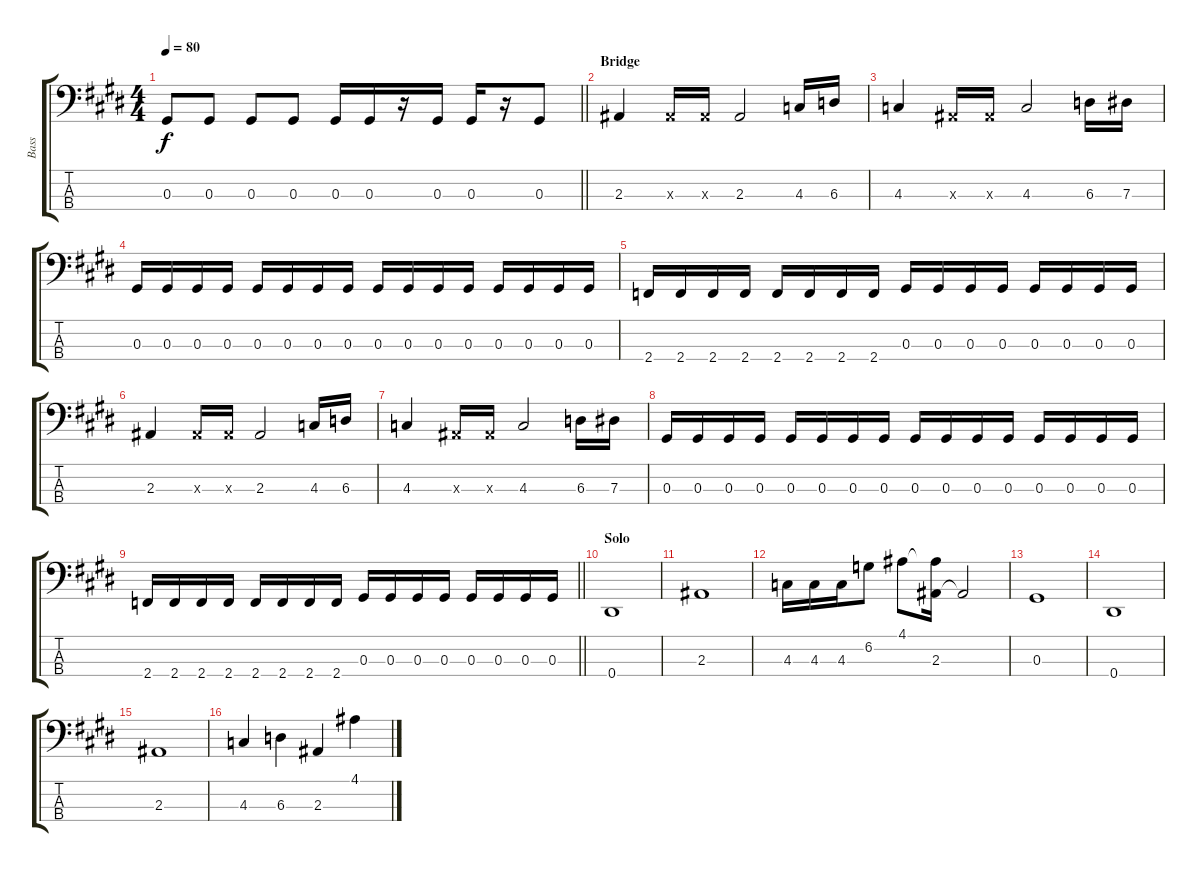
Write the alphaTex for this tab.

\track ("Bass" "Bass") {instrument electricbassfinger}
\staff {score tabs}
\tuning (Gb2 Db2 Ab1 Eb1) {hide}
\ts (4 4)
\tempo 80
\clef f4
\barLineRight lightlight
\ks e
0.3.8{dy f} 0.3.8 0.3.8 0.3.8 0.3.16 0.3.16 r.16 0.3.16 0.3.16 r.16 0.3.8 |
\section ("" "Bridge")
2.3.4 2.3{x}.16 2.3{x}.16 2.3.2 4.3.16 6.3.16 |
4.3.4 2.3{x}.16 2.3{x}.16 4.3.2 6.3.16 7.3.16 |
0.3.16 0.3.16 0.3.16 0.3.16 0.3.16 0.3.16 0.3.16 0.3.16 0.3.16 0.3.16 0.3.16 0.3.16 0.3.16 0.3.16 0.3.16 0.3.16 |
2.4.16 2.4.16 2.4.16 2.4.16 2.4.16 2.4.16 2.4.16 2.4.16 0.3.16 0.3.16 0.3.16 0.3.16 0.3.16 0.3.16 0.3.16 0.3.16 |
2.3.4 2.3{x}.16 2.3{x}.16 2.3.2 4.3.16 6.3.16 |
4.3.4 2.3{x}.16 2.3{x}.16 4.3.2 6.3.16 7.3.16 |
0.3.16 0.3.16 0.3.16 0.3.16 0.3.16 0.3.16 0.3.16 0.3.16 0.3.16 0.3.16 0.3.16 0.3.16 0.3.16 0.3.16 0.3.16 0.3.16 |
\barLineRight lightlight
2.4.16 2.4.16 2.4.16 2.4.16 2.4.16 2.4.16 2.4.16 2.4.16 0.3.16 0.3.16 0.3.16 0.3.16 0.3.16 0.3.16 0.3.16 0.3.16 |
\section ("" "Solo")
0.4.1 |
2.3.1 |
4.3.16 4.3.16 4.3.16 6.2.8 4.1.8 (4.1{t} 2.3).16 2.3{t}.2 |
0.3.1 |
0.4.1 |
2.3.1 |
4.3.4 6.3.4 2.3.4 4.1.4
